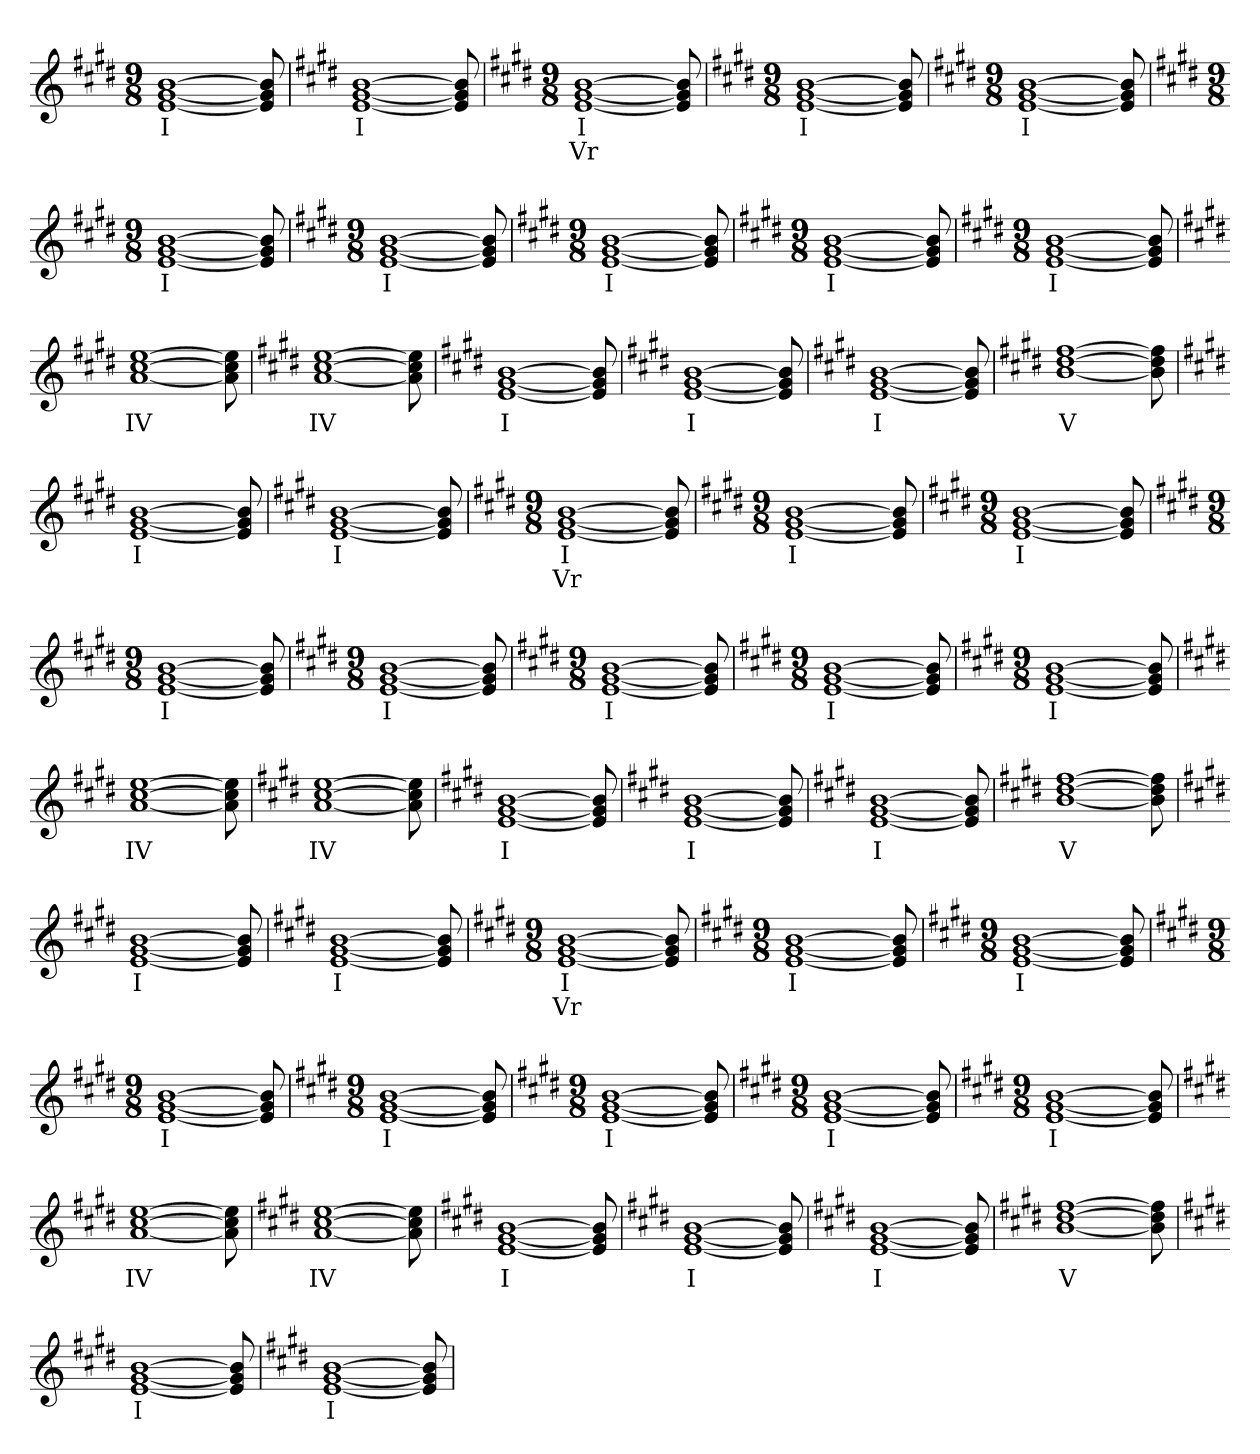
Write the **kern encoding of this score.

**kern	**text	**text
*part1	*part1	*part1
*staff1	*staff1	*staff1
*k[f#c#g#d#]	*	*
*E:	*	*
*M9/8	*	*
=	=	=
[1e [1g# [1b	I	.
8e] 8g#] 8b]	.	.
=	=	=
*k[f#c#g#d#]	*	*
*E:	*	*
[1e [1g# [1b	I	.
8e] 8g#] 8b]	.	.
=	=	=
*k[f#c#g#d#]	*	*
*E:	*	*
*M9/8	*	*
[1e [1g# [1b	I	Vr
8e] 8g#] 8b]	.	.
=	=	=
*k[f#c#g#d#]	*	*
*E:	*	*
*M9/8	*	*
[1e [1g# [1b	I	.
8e] 8g#] 8b]	.	.
=	=	=
*k[f#c#g#d#]	*	*
*E:	*	*
*M9/8	*	*
[1e [1g# [1b	I	.
8e] 8g#] 8b]	.	.
=	=	=
*k[f#c#g#d#]	*	*
*E:	*	*
*M9/8	*	*
[1e [1g# [1b	I	.
8e] 8g#] 8b]	.	.
=	=	=
*k[f#c#g#d#]	*	*
*E:	*	*
*M9/8	*	*
[1e [1g# [1b	I	.
8e] 8g#] 8b]	.	.
=	=	=
*k[f#c#g#d#]	*	*
*E:	*	*
*M9/8	*	*
[1e [1g# [1b	I	.
8e] 8g#] 8b]	.	.
=	=	=
*k[f#c#g#d#]	*	*
*E:	*	*
*M9/8	*	*
[1e [1g# [1b	I	.
8e] 8g#] 8b]	.	.
=	=	=
*k[f#c#g#d#]	*	*
*E:	*	*
*M9/8	*	*
[1e [1g# [1b	I	.
8e] 8g#] 8b]	.	.
=	=	=
*k[f#c#g#d#]	*	*
*E:	*	*
[1a [1cc# [1ee	IV	.
8a] 8cc#] 8ee]	.	.
=	=	=
*k[f#c#g#d#]	*	*
*E:	*	*
[1a [1cc# [1ee	IV	.
8a] 8cc#] 8ee]	.	.
=	=	=
*k[f#c#g#d#]	*	*
*E:	*	*
[1e [1g# [1b	I	.
8e] 8g#] 8b]	.	.
=	=	=
*k[f#c#g#d#]	*	*
*E:	*	*
[1e [1g# [1b	I	.
8e] 8g#] 8b]	.	.
=	=	=
*k[f#c#g#d#]	*	*
*E:	*	*
[1e [1g# [1b	I	.
8e] 8g#] 8b]	.	.
=	=	=
*k[f#c#g#d#]	*	*
*E:	*	*
[1b [1dd# [1ff#	V	.
8b] 8dd#] 8ff#]	.	.
=	=	=
*k[f#c#g#d#]	*	*
*E:	*	*
[1e [1g# [1b	I	.
8e] 8g#] 8b]	.	.
=	=	=
*k[f#c#g#d#]	*	*
*E:	*	*
[1e [1g# [1b	I	.
8e] 8g#] 8b]	.	.
=	=	=
*k[f#c#g#d#]	*	*
*E:	*	*
*M9/8	*	*
[1e [1g# [1b	I	Vr
8e] 8g#] 8b]	.	.
=	=	=
*k[f#c#g#d#]	*	*
*E:	*	*
*M9/8	*	*
[1e [1g# [1b	I	.
8e] 8g#] 8b]	.	.
=	=	=
*k[f#c#g#d#]	*	*
*E:	*	*
*M9/8	*	*
[1e [1g# [1b	I	.
8e] 8g#] 8b]	.	.
=	=	=
*k[f#c#g#d#]	*	*
*E:	*	*
*M9/8	*	*
[1e [1g# [1b	I	.
8e] 8g#] 8b]	.	.
=	=	=
*k[f#c#g#d#]	*	*
*E:	*	*
*M9/8	*	*
[1e [1g# [1b	I	.
8e] 8g#] 8b]	.	.
=	=	=
*k[f#c#g#d#]	*	*
*E:	*	*
*M9/8	*	*
[1e [1g# [1b	I	.
8e] 8g#] 8b]	.	.
=	=	=
*k[f#c#g#d#]	*	*
*E:	*	*
*M9/8	*	*
[1e [1g# [1b	I	.
8e] 8g#] 8b]	.	.
=	=	=
*k[f#c#g#d#]	*	*
*E:	*	*
*M9/8	*	*
[1e [1g# [1b	I	.
8e] 8g#] 8b]	.	.
=	=	=
*k[f#c#g#d#]	*	*
*E:	*	*
[1a [1cc# [1ee	IV	.
8a] 8cc#] 8ee]	.	.
=	=	=
*k[f#c#g#d#]	*	*
*E:	*	*
[1a [1cc# [1ee	IV	.
8a] 8cc#] 8ee]	.	.
=	=	=
*k[f#c#g#d#]	*	*
*E:	*	*
[1e [1g# [1b	I	.
8e] 8g#] 8b]	.	.
=	=	=
*k[f#c#g#d#]	*	*
*E:	*	*
[1e [1g# [1b	I	.
8e] 8g#] 8b]	.	.
=	=	=
*k[f#c#g#d#]	*	*
*E:	*	*
[1e [1g# [1b	I	.
8e] 8g#] 8b]	.	.
=	=	=
*k[f#c#g#d#]	*	*
*E:	*	*
[1b [1dd# [1ff#	V	.
8b] 8dd#] 8ff#]	.	.
=	=	=
*k[f#c#g#d#]	*	*
*E:	*	*
[1e [1g# [1b	I	.
8e] 8g#] 8b]	.	.
=	=	=
*k[f#c#g#d#]	*	*
*E:	*	*
[1e [1g# [1b	I	.
8e] 8g#] 8b]	.	.
=	=	=
*k[f#c#g#d#]	*	*
*E:	*	*
*M9/8	*	*
[1e [1g# [1b	I	Vr
8e] 8g#] 8b]	.	.
=	=	=
*k[f#c#g#d#]	*	*
*E:	*	*
*M9/8	*	*
[1e [1g# [1b	I	.
8e] 8g#] 8b]	.	.
=	=	=
*k[f#c#g#d#]	*	*
*E:	*	*
*M9/8	*	*
[1e [1g# [1b	I	.
8e] 8g#] 8b]	.	.
=	=	=
*k[f#c#g#d#]	*	*
*E:	*	*
*M9/8	*	*
[1e [1g# [1b	I	.
8e] 8g#] 8b]	.	.
=	=	=
*k[f#c#g#d#]	*	*
*E:	*	*
*M9/8	*	*
[1e [1g# [1b	I	.
8e] 8g#] 8b]	.	.
=	=	=
*k[f#c#g#d#]	*	*
*E:	*	*
*M9/8	*	*
[1e [1g# [1b	I	.
8e] 8g#] 8b]	.	.
=	=	=
*k[f#c#g#d#]	*	*
*E:	*	*
*M9/8	*	*
[1e [1g# [1b	I	.
8e] 8g#] 8b]	.	.
=	=	=
*k[f#c#g#d#]	*	*
*E:	*	*
*M9/8	*	*
[1e [1g# [1b	I	.
8e] 8g#] 8b]	.	.
=	=	=
*k[f#c#g#d#]	*	*
*E:	*	*
[1a [1cc# [1ee	IV	.
8a] 8cc#] 8ee]	.	.
=	=	=
*k[f#c#g#d#]	*	*
*E:	*	*
[1a [1cc# [1ee	IV	.
8a] 8cc#] 8ee]	.	.
=	=	=
*k[f#c#g#d#]	*	*
*E:	*	*
[1e [1g# [1b	I	.
8e] 8g#] 8b]	.	.
=	=	=
*k[f#c#g#d#]	*	*
*E:	*	*
[1e [1g# [1b	I	.
8e] 8g#] 8b]	.	.
=	=	=
*k[f#c#g#d#]	*	*
*E:	*	*
[1e [1g# [1b	I	.
8e] 8g#] 8b]	.	.
=	=	=
*k[f#c#g#d#]	*	*
*E:	*	*
[1b [1dd# [1ff#	V	.
8b] 8dd#] 8ff#]	.	.
=	=	=
*k[f#c#g#d#]	*	*
*E:	*	*
[1e [1g# [1b	I	.
8e] 8g#] 8b]	.	.
=	=	=
*k[f#c#g#d#]	*	*
*E:	*	*
[1e [1g# [1b	I	.
8e] 8g#] 8b]	.	.
=	=	=
*-	*-	*-
